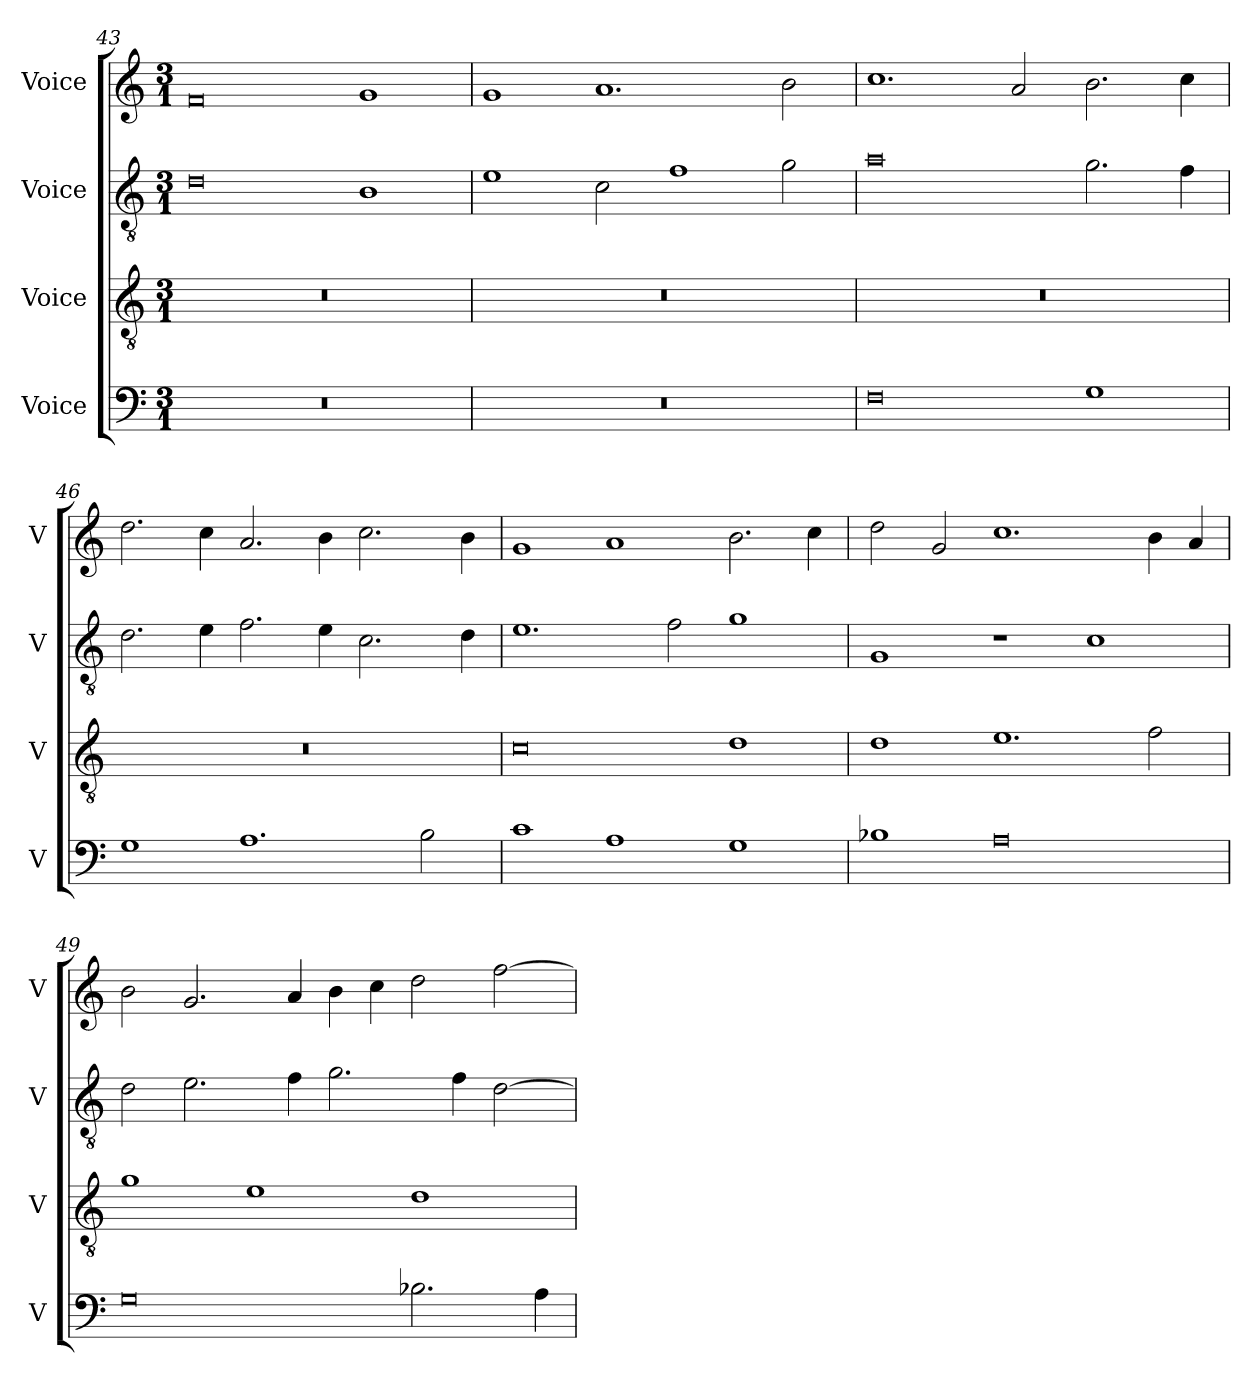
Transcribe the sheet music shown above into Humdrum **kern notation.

**kern	**kern	**kern	**kern
*part4	*part3	*part2	*part1
*staff4	*staff3	*staff2	*staff1
*I"Voice	*I"Voice	*I"Voice	*I"Voice
*I'V	*I'V	*I'V	*I'V
*clefF4	*clefGv2	*clefGv2	*clefG2
*k[]	*k[]	*k[]	*k[]
*M3/1	*M3/1	*M3/1	*M3/1
=43	=43	=43	=43
0.r	0.r	0d	0f
.	.	1B	1g
=44	=44	=44	=44
0.r	0.r	1e	1g
.	.	2c\	1.a
.	.	1f	.
.	.	2g\	2b\
=45	=45	=45	=45
0F	0.r	0a	1.cc
.	.	.	2a/
1G	.	2.g\	2.b\
.	.	4f\	4cc\
!!LO:PB:g=z
=46	=46	=46	=46
1G	0.r	2.d\	2.dd\
.	.	4e\	4cc\
1.A	.	2.f\	2.a/
.	.	4e\	4b\
.	.	2.c\	2.cc\
2B\	.	.	.
.	.	4d\	4b\
=47	=47	=47	=47
1c	0c	1.e	1g
1A	.	.	1a
.	.	2f\	.
1G	1d	1g	2.b\
.	.	.	4cc\
=48	=48	=48	=48
1B-X	1d	1G	2dd\
.	.	.	2g/
0A	1.e	1r	1.cc
.	.	1c	.
.	2f\	.	4b\
.	.	.	4a/
!!LO:LB:g=z
=49	=49	=49	=49
0G	1g	2d\	2b\
.	.	2.e\	2.g/
.	1e	.	.
.	.	4f\	4a/
.	.	2.g\	4b\
.	.	.	4cc\
2.B-X\	1d	.	2dd\
.	.	4f\	.
.	.	[2d\	[2ff\
4A\	.	.	.
=	=	=	=
*-	*-	*-	*-
